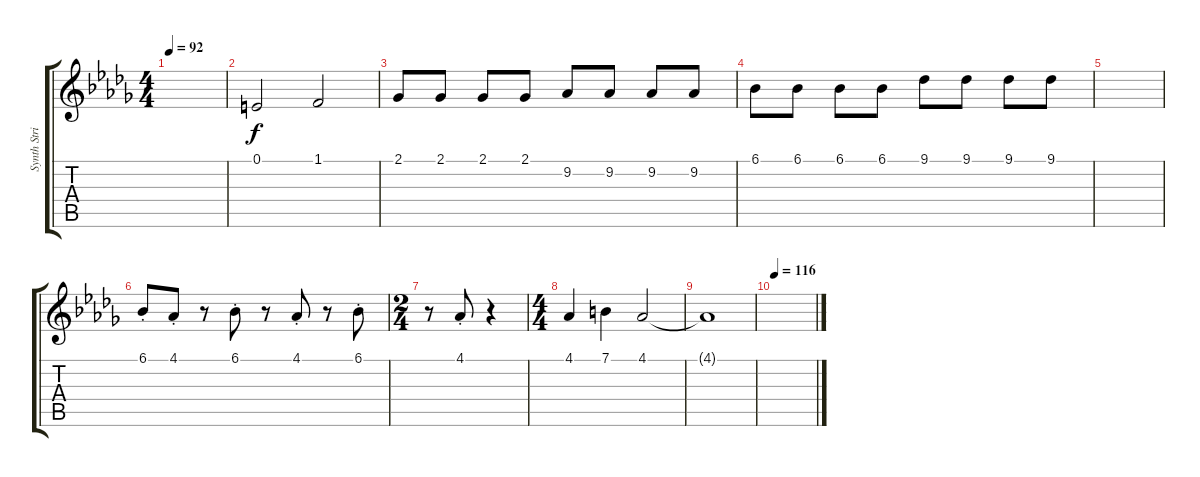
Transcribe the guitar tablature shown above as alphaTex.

\track ("Synth Strings 2" "Synth Stri") {instrument synthstrings1}
\staff {score tabs}
\tuning (E4 B3 G3 D3 A2 E2) {hide}
\ts (4 4)
\tempo 92
\clef g2
\ks db
|
0.1.2 1.1.2 |
2.1.8 2.1.8 2.1.8 2.1.8 9.2.8 9.2.8 9.2.8 9.2.8 |
6.1.8 6.1.8 6.1.8 6.1.8 9.1.8 9.1.8 9.1.8 9.1.8 |
|
6.1{st}.8 4.1{st}.8 r.8 6.1{st}.8 r.8 4.1{st}.8 r.8 6.1{st}.8 |
\ts (2 4)
r.8 4.1{st}.8 r.4 |
\ts (4 4)
4.1.4 7.1.4 4.1.2 |
4.1{t}.1 |
\tempo 116
